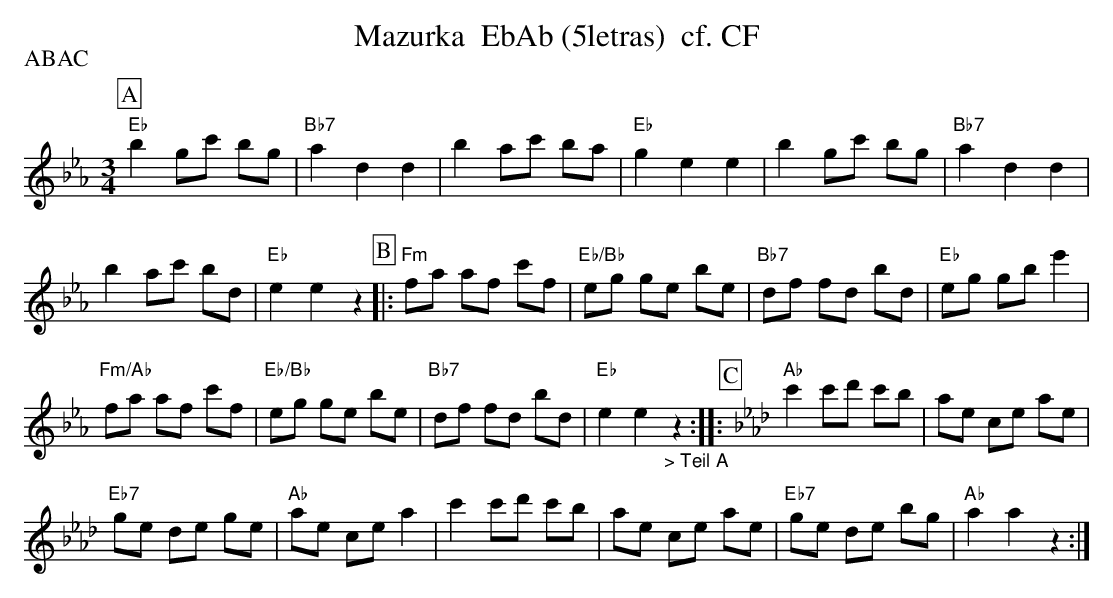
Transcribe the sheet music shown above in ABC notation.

X:1
T:Mazurka  EbAb (5letras)  cf. CF
P:ABAC
M:3/4
L:1/8
K:Ebmaj%%MIDI gchordon
[P:A] "Eb"b2gc' bg | "Bb7"a2d2d2 | b2ac' ba | "Eb"g2e2e2 | b2gc' bg | "Bb7"a2d2d2 |
b2ac' bd | "Eb"e2e2z2 [P:B] |: "Fm"fa af c'f | "Eb/Bb"eg ge be | "Bb7"df fd bd | "Eb"eg gb e'2 |
"Fm/Ab"fa af c'f | "Eb/Bb"eg ge be | "Bb7"df fd bd | "Eb"e2e2"_> Teil A"z2 :: [P:C] [K:Abmaj] "Ab"c'2 c'd' c'b | ae ce ae |
"Eb7"ge de ge | "Ab"ae cea2 | c'2 c'd' c'b | ae ce ae | "Eb7"ge de bg | "Ab"a2a2z2 :|
